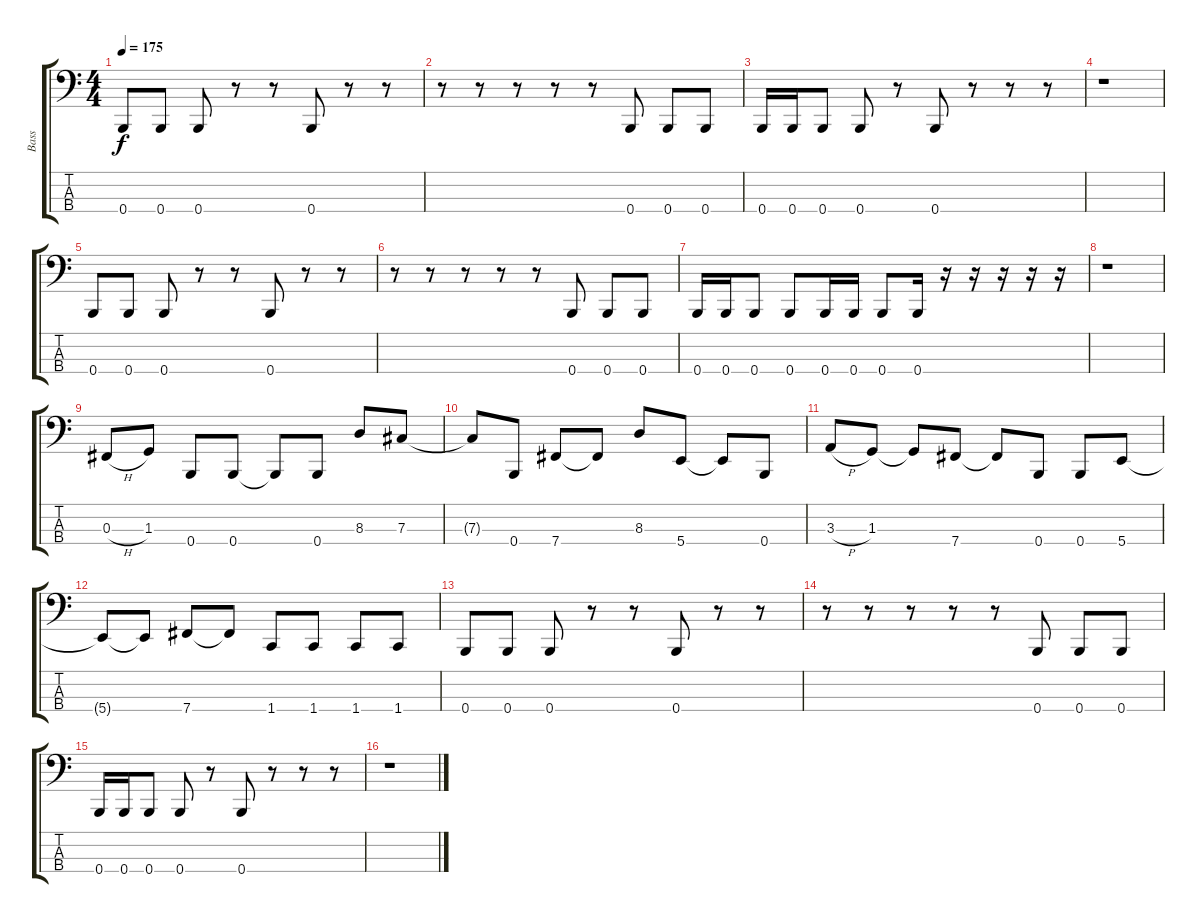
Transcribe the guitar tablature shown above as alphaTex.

\track ("Bass" "Bass") {instrument electricbasspick}
\staff {score tabs}
\tuning (E2 B1 Gb1 B0) {hide}
\ts (4 4)
\tempo 175
\clef f4
\ks c
0.4.8{dy f} 0.4.8 0.4.8 r.8 r.8 0.4.8 r.8 r.8 |
r.8 r.8 r.8 r.8 r.8 0.4.8 0.4.8 0.4.8 |
0.4.16 0.4.16 0.4.8 0.4.8 r.8 0.4.8 r.8 r.8 r.8 |
r.1 |
0.4.8 0.4.8 0.4.8 r.8 r.8 0.4.8 r.8 r.8 |
r.8 r.8 r.8 r.8 r.8 0.4.8 0.4.8 0.4.8 |
0.4.16 0.4.16 0.4.8 0.4.8 0.4.16 0.4.16 0.4.8 0.4.16 r.16 r.16 r.16 r.16 r.16 |
r.1 |
0.3{h}.8 1.3.8 0.4.8 0.4.8 0.4{t}.8 0.4.8 8.3.8 7.3.8 |
7.3{t}.8 0.4.8 7.4.8 7.4{t}.8 8.3.8 5.4.8 5.4{t}.8 0.4.8 |
3.3{h}.8 1.3.8 1.3{t}.8 7.4.8 7.4{t}.8 0.4.8 0.4.8 5.4.8 |
5.4{t}.8 5.4{t}.8 7.4.8 7.4{t}.8 1.4.8 1.4.8 1.4.8 1.4.8 |
0.4.8 0.4.8 0.4.8 r.8 r.8 0.4.8 r.8 r.8 |
r.8 r.8 r.8 r.8 r.8 0.4.8 0.4.8 0.4.8 |
0.4.16 0.4.16 0.4.8 0.4.8 r.8 0.4.8 r.8 r.8 r.8 |
r.1
